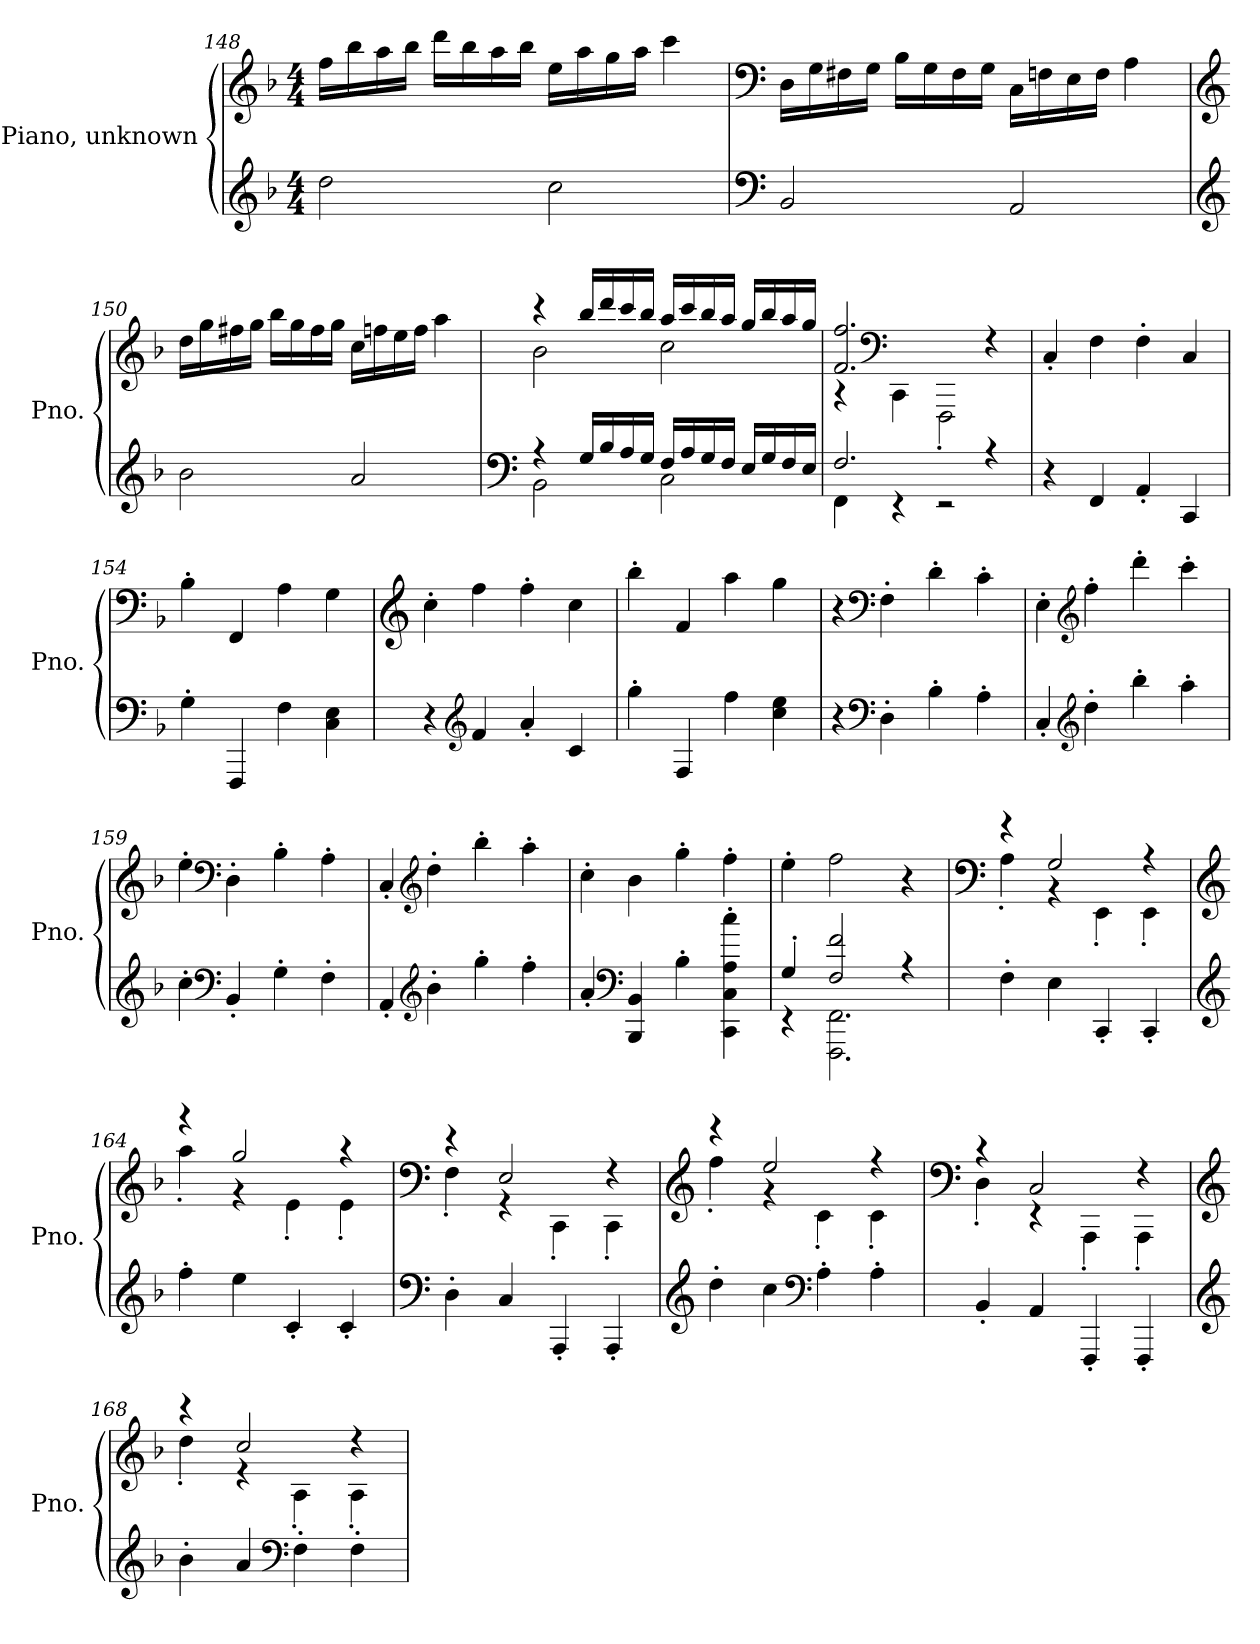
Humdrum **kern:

**kern	**kern
*part1	*part1
*staff2	*staff1
*I"Piano, unknown	*
*I'Pno.	*
*clefG2	*clefG2
*k[b-]	*k[b-]
*M4/4	*M4/4
=148	=148
2dd\	16ff\LL
.	16bb-\
.	16aa\
.	16bb-\JJ
.	16ddd\LL
.	16bb-\
.	16aa\
.	16bb-\JJ
2cc\	16ee\LL
.	16aa\
.	16gg\
.	16aa\JJ
.	4ccc\
!!LO:PB:g=z
=149	=149
*clefF4	*clefF4
2BB-/	16D\LL
.	16G\
.	16F#X\
.	16G\JJ
.	16B-\LL
.	16G\
.	16F#\
.	16G\JJ
2AA/	16C\LL
.	16Fn\
.	16E\
.	16F\JJ
.	4A\
=150	=150
*clefG2	*clefG2
2b-\	16dd\LL
.	16gg\
.	16ff#X\
.	16gg\JJ
.	16bb-\LL
.	16gg\
.	16ff#\
.	16gg\JJ
2a/	16cc\LL
.	16ffn\
.	16ee\
.	16ff\JJ
.	4aa\
!!LO:LB:g=z
=151	=151
*clefF4	*
*^	*^
4r	2BB-\	4r	2b-\
16G/LL	.	16bb-/LL	.
16B-/	.	16ddd/	.
16A/	.	16ccc/	.
16G/JJ	.	16bb-/JJ	.
16F/LL	2C\	16aa/LL	2cc\
16A/	.	16ccc/	.
16G/	.	16bb-/	.
16F/JJ	.	16aa/JJ	.
16E/LL	.	16gg/LL	.
16G/	.	16bb-/	.
16F/	.	16aa/	.
16E/JJ	.	16gg/JJ	.
=152	=152	=152	=152
2.F/	4FF\	2.f/ 2.ff/	4r
*	*	*clefF4	*
.	4r	.	4CC\
.	2r	.	2FFF'\
4r	.	4r	.
*v	*v	*	*
*	*v	*v
=153	=153
4r	4C'/
4FF/	4F\
4AA'/	4F'\
4CC/	4C/
=154	=154
4G'\	4B-'\
4FFF/	4FF/
4F\	4A\
4C\ 4E\	4G\
=155	=155
*	*clefG2
4r	4cc'\
*clefG2	*
4f/	4ff\
4a'/	4ff'\
4c/	4cc\
!!LO:LB:g=z
=156	=156
4gg'\	4bb-'\
4F/	4f/
4ff\	4aa\
4cc\ 4ee\	4gg\
=157	=157
4r	4r
*clefF4	*clefF4
4D'\	4F'\
4B-'\	4d'\
4A'\	4c'\
=158	=158
4C'/	4E'\
*clefG2	*clefG2
4dd'\	4ff'\
4bb-'\	4ddd'\
4aa'\	4ccc'\
=159	=159
4cc'\	4ee'\
*clefF4	*clefF4
4BB-'/	4D'\
4G'\	4B-'\
4F'\	4A'\
=160	=160
4AA'/	4C'/
*clefG2	*clefG2
4b-'\	4dd'\
4gg'\	4bb-'\
4ff'\	4aa'\
=161	=161
4a'/	4cc'\
*clefF4	*
4BBB-/ 4BB-/	4b-\
4B-'\	4gg'\
4CC\' 4C\' 4A\' 4cc\'	4ff'\
=162	=162
*^	*
4G'/	4r	4ee'\
2F/ 2f/	2.FFF\ 2.FF\	2ff\
4r	.	4r
*v	*v	*
!!LO:LB:g=z
=163	=163
*	*clefF4
*	*^
4F'\	4r	4A'\
4E\	2G/	4r
4CC'/	.	4EE'\
4CC'/	4r	4EE'\
=164	=164	=164
*clefG2	*clefG2	*
4ff'\	4r	4aa'\
4ee\	2gg/	4r
4c'/	.	4e'\
4c'/	4r	4e'\
=165	=165	=165
*clefF4	*clefF4	*
4D'\	4r	4F'\
4C/	2E/	4r
4AAA'/	.	4CC'\
4AAA'/	4r	4CC'\
=166	=166	=166
*clefG2	*clefG2	*
4dd'\	4r	4ff'\
4cc\	2ee/	4r
*clefF4	*	*
4A'\	.	4c'\
4A'\	4r	4c'\
=167	=167	=167
*	*clefF4	*
4BB-'/	4r	4D'\
4AA/	2C/	4r
4FFF'/	.	4AAA'\
4FFF'/	4r	4AAA'\
=168	=168	=168
*clefG2	*clefG2	*
4b-'\	4r	4dd'\
4a/	2cc/	4r
*clefF4	*	*
4F'\	.	4A'\
4F'\	4r	4A'\
*	*v	*v
=	=
*-	*-
